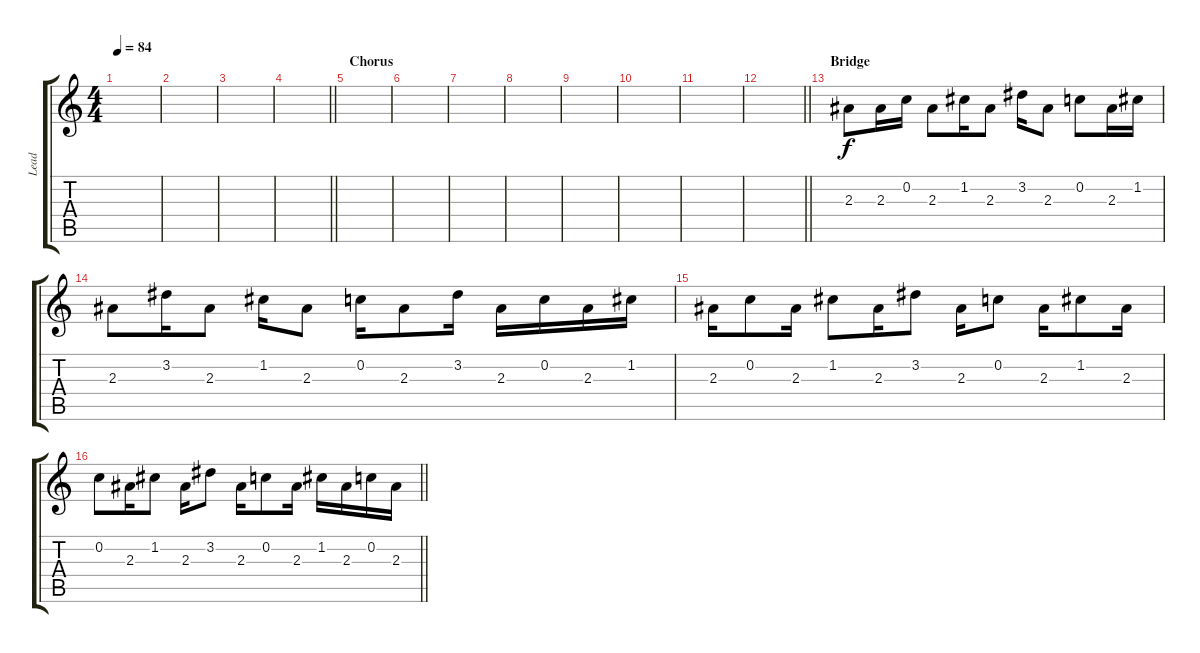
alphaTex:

\track ("Lead" "Lead") {instrument electricbasspick}
\staff {score tabs}
\tuning (F4 C4 Ab3 Eb3 Bb2 F2) {hide}
\ts (4 4)
\tempo 84
\clef g2
\ks c
|
|
|
\barLineRight lightlight
|
\section ("" "Chorus")
|
|
|
|
|
|
|
\barLineRight lightlight
|
\section ("" "Bridge")
2.3.8 2.3.16 0.2.16 2.3.8 1.2.16 2.3.8 3.2.16 2.3.8 0.2.8 2.3.16 1.2.16 |
2.3.8 3.2.16 2.3.8 1.2.16 2.3.8 0.2.16 2.3.8 3.2.16 2.3.16 0.2.16 2.3.16 1.2.16 |
2.3.16 0.2.8 2.3.16 1.2.8 2.3.16 3.2.8 2.3.16 0.2.8 2.3.16 1.2.8 2.3.16 |
\barLineRight lightlight
0.2.8 2.3.16 1.2.8 2.3.16 3.2.8 2.3.16 0.2.8 2.3.16 1.2.16 2.3.16 0.2.16 2.3.16
